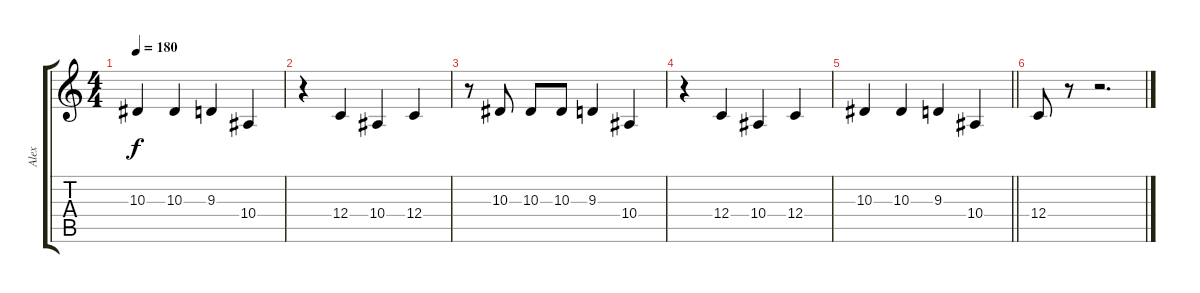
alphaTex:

\track ("Alex" "Alex") {instrument lead2sawtooth}
\staff {score tabs}
\tuning (D4 A3 F3 C3 G2 C2) {hide}
\ts (4 4)
\tempo 180
\clef g2
\ks c
10.3.4{dy f} 10.3.4 9.3.4 10.4.4 |
r.4 12.4.4 10.4.4 12.4.4 |
r.8 10.3.8 10.3.8 10.3.8 9.3.4 10.4.4 |
r.4 12.4.4 10.4.4 12.4.4 |
\barLineRight lightlight
10.3.4 10.3.4 9.3.4 10.4.4 |
12.4.8 r.8 r.2{d}
